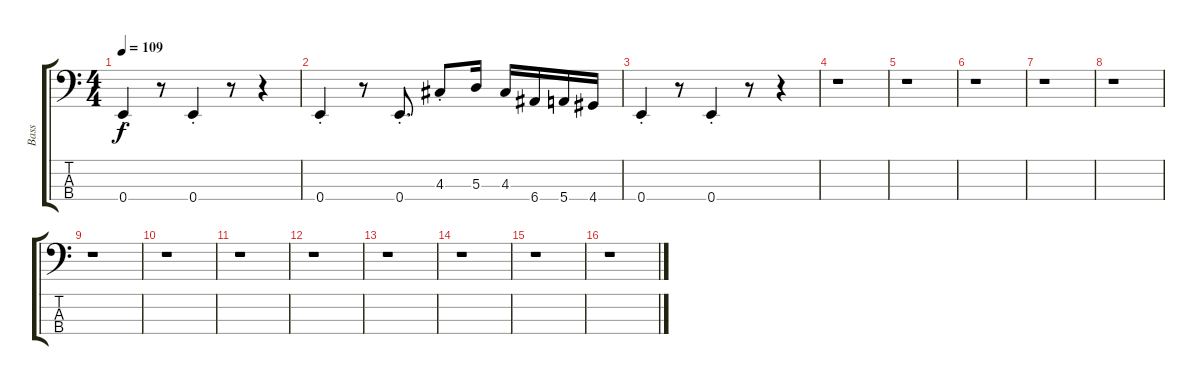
\track ("Bass" "Bass") {instrument electricbassfinger}
\staff {score tabs}
\tuning (G2 D2 A1 E1) {hide}
\ts (4 4)
\tempo 109
\clef f4
\ks c
0.4{st}.4{dy f} r.8 0.4{st}.4 r.8 r.4 |
0.4{st}.4 r.8 0.4{st}.8{d} 4.3{st}.8 5.3.16 4.3.16 6.4.16 5.4.16 4.4.16 |
0.4{st}.4 r.8 0.4{st}.4 r.8 r.4 |
r.1 |
r.1 |
r.1 |
r.1 |
r.1 |
r.1 |
r.1 |
r.1 |
r.1 |
r.1 |
r.1 |
r.1 |
r.1
